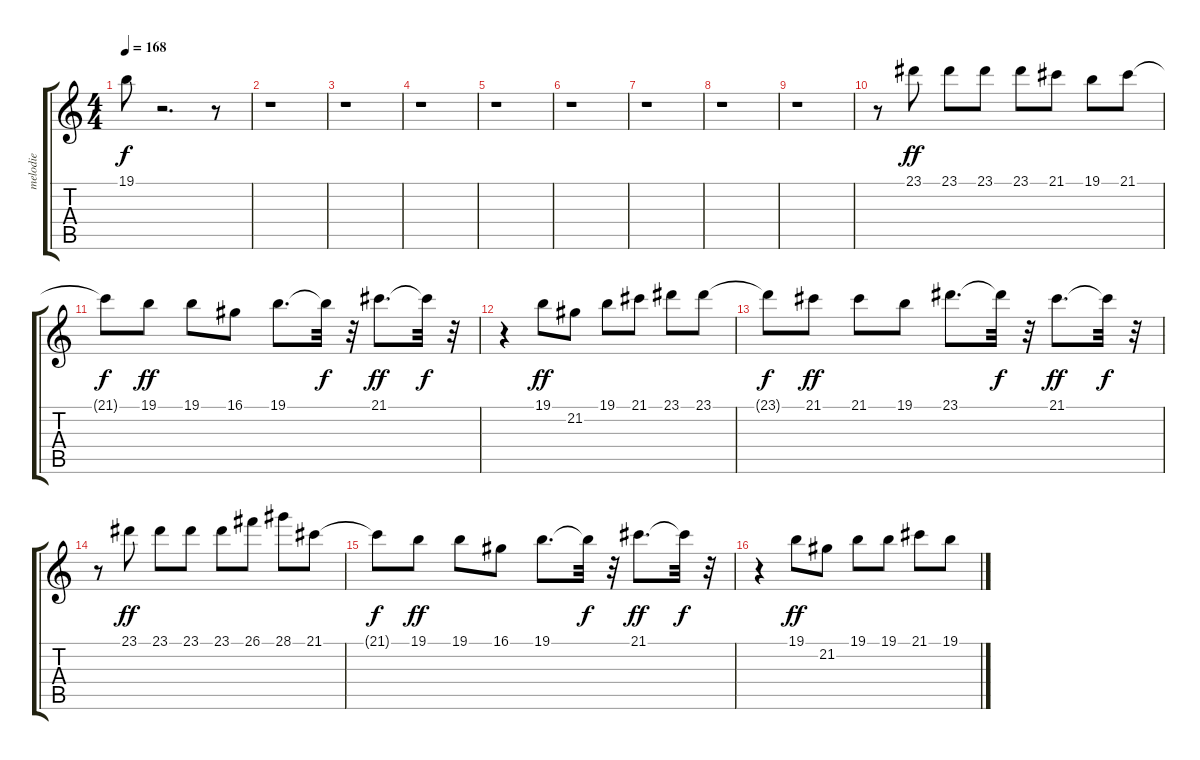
\track ("melodie" "melodie") {instrument panflute}
\staff {score tabs}
\tuning (E4 B3 G3 D3 A2 E2) {hide}
\ts (4 4)
\tempo 168
\clef g2
\ks c
19.1{t}.8{dy f} r.2{d} r.8 |
r.1 |
r.1 |
r.1 |
r.1 |
r.1 |
r.1 |
r.1 |
r.1 |
r.8 23.1.8{dy ff} 23.1.8 23.1.8 23.1.8 21.1.8 19.1.8 21.1.8 |
21.1{t}.8{dy f} 19.1.8{dy ff} 19.1.8 16.1.8 19.1.8{d} 19.1{t}.32{dy f} r.32 21.1.8{d dy ff} 21.1{t}.32{dy f} r.32 |
r.4 19.1.8{dy ff} 21.2.8 19.1.8 21.1.8 23.1.8 23.1.8 |
23.1{t}.8{dy f} 21.1.8{dy ff} 21.1.8 19.1.8 23.1.8{d} 23.1{t}.32{dy f} r.32 21.1.8{d dy ff} 21.1{t}.32{dy f} r.32 |
r.8 23.1.8{dy ff} 23.1.8 23.1.8 23.1.8 26.1.8 28.1.8 21.1.8 |
21.1{t}.8{dy f} 19.1.8{dy ff} 19.1.8 16.1.8 19.1.8{d} 19.1{t}.32{dy f} r.32 21.1.8{d dy ff} 21.1{t}.32{dy f} r.32 |
r.4 19.1.8{dy ff} 21.2.8 19.1.8 19.1.8 21.1.8 19.1.8
